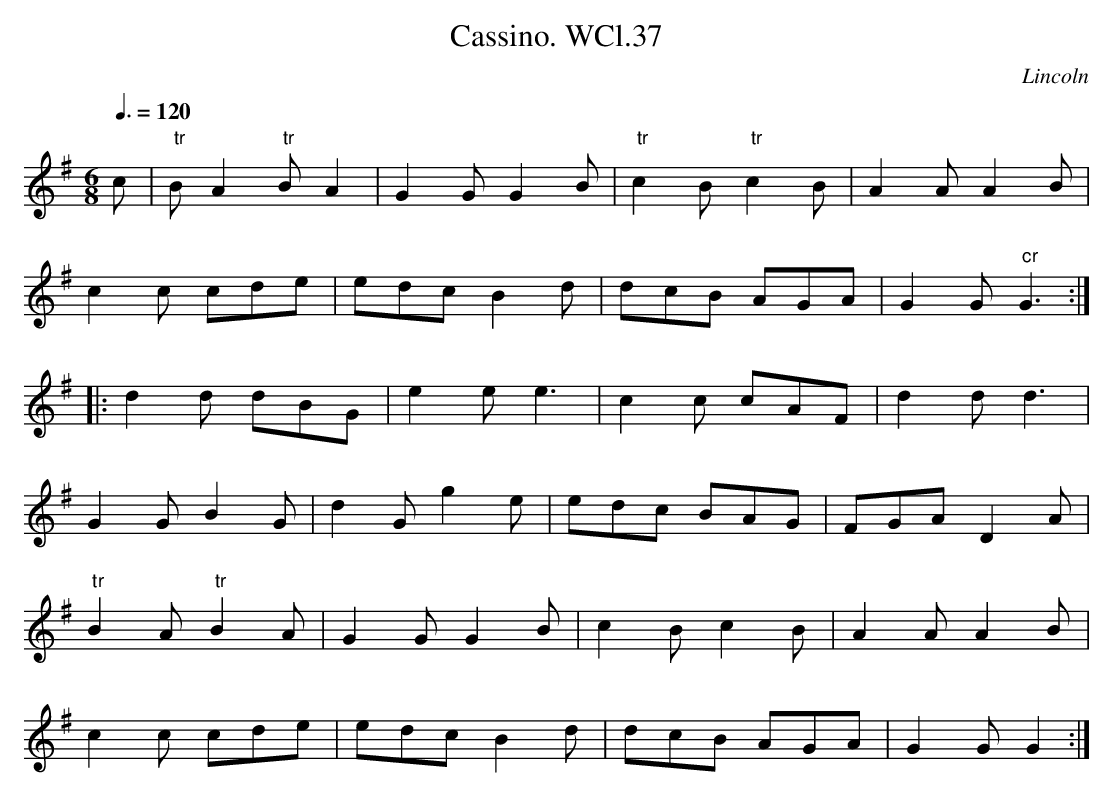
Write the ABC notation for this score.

X:1
T:Cassino. WCl.37
L:1/8
M:6/8
O:Lincoln
Q:3/8=120
K:G
c|" tr"BA2 " tr"BA2|G2G G2B|" tr"c2B " tr"c2B|A2A A2B|!
c2c  cde|edc B2d|dcB AGA|G2G " cr"G3:|!
|:d2d dBG|e2e e3|c2c cAF|d2d d3|!
G2G B2G|d2G g2e|edc BAG|FGA D2A|!
" tr"B2A " tr"B2A|G2G G2B|c2B c2B|A2A A2B|!
c2c cde|edc B2d|dcB AGA|G2G G2:|
